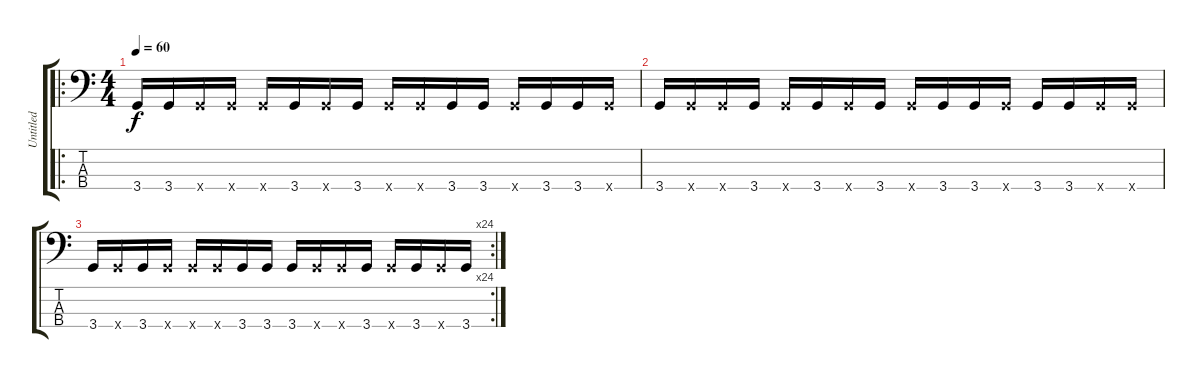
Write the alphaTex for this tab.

\track ("Untitled" "Untitled") {instrument electricbassfinger}
\staff {score tabs}
\tuning (G2 D2 A1 E1) {hide}
\ro
\ts (4 4)
\tempo 60
\clef f4
\ks c
3.4.16{dy f instrument electricbassfinger} 3.4.16 3.4{x}.16 3.4{x}.16 3.4{x}.16 3.4.16 3.4{x}.16 3.4.16 3.4{x}.16 3.4{x}.16 3.4.16 3.4.16 3.4{x}.16 3.4.16 3.4.16 3.4{x}.16 |
3.4.16 3.4{x}.16 3.4{x}.16 3.4.16 3.4{x}.16 3.4.16 3.4{x}.16 3.4.16 3.4{x}.16 3.4.16 3.4.16 3.4{x}.16 3.4.16 3.4.16 3.4{x}.16 3.4{x}.16 |
\rc 24
3.4.16 3.4{x}.16 3.4.16 3.4{x}.16 3.4{x}.16 3.4{x}.16 3.4.16 3.4.16 3.4.16 3.4{x}.16 3.4{x}.16 3.4.16 3.4{x}.16 3.4.16 3.4{x}.16 3.4.16
